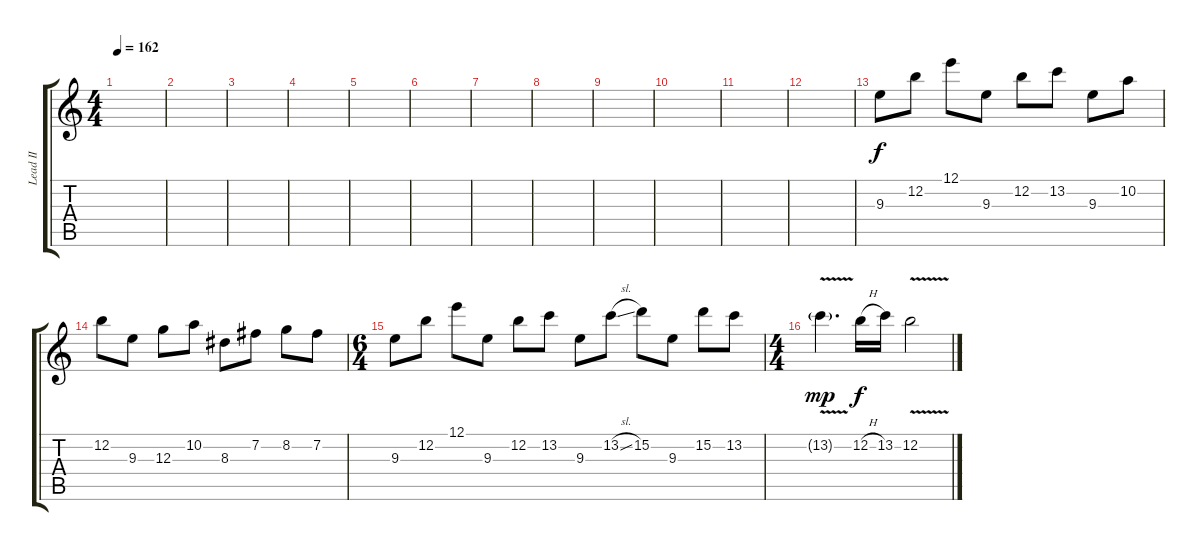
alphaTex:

\track ("Lead II" "Lead II") {instrument overdrivenguitar}
\staff {score tabs}
\tuning (E4 B3 G3 D3 A2 E2) {hide}
\ts (4 4)
\tempo 162
\clef g2
\ks c
|
|
|
|
|
|
|
|
|
|
|
|
9.3.8 12.2.8 12.1.8 9.3.8 12.2.8 13.2.8 9.3.8 10.2.8 |
12.2.8 9.3.8 12.3.8 10.2.8 8.3.8 7.2.8 8.2.8 7.2.8 |
\ts (6 4)
9.3.8 12.2.8 12.1.8 9.3.8 12.2.8 13.2.8 9.3.8 13.2{sl}.8 15.2.8 9.3.8 15.2.8 13.2.8 |
\ts (4 4)
13.2{v g}.4{d dy mp} 12.2{h}.16{dy f} 13.2.16 12.2{v}.2
